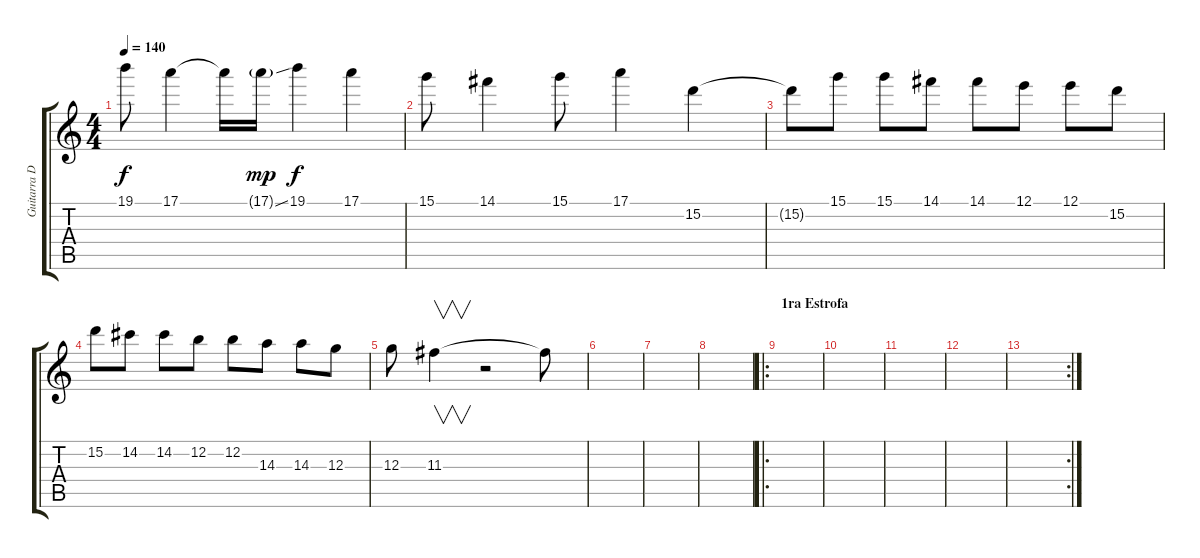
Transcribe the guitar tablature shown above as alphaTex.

\track ("Guitarra Dist" "Guitarra D") {instrument distortionguitar}
\staff {score tabs}
\tuning (E4 B3 G3 D3 A2 E2) {hide}
\ts (4 4)
\tempo 140
\clef g2
\ks c
19.1{t}.8{dy f} 17.1.4 17.1{t}.16 17.1{ss g}.16{dy mp} 19.1.4{dy f} 17.1.4 |
15.1.8 14.1.4 15.1.8 17.1.4 15.2.4 |
15.2{t}.8 15.1.8 15.1.8 14.1.8 14.1.8 12.1.8 12.1.8 15.2.8 |
15.2.8 14.2.8 14.2.8 12.2.8 12.2.8 14.3.8 14.3.8 12.3.8 |
12.3.8 11.3.4{v} r.2 11.3{t}.8 |
|
|
|
\ro
\section ("" "1ra Estrofa")
|
|
|
|
\rc 2
